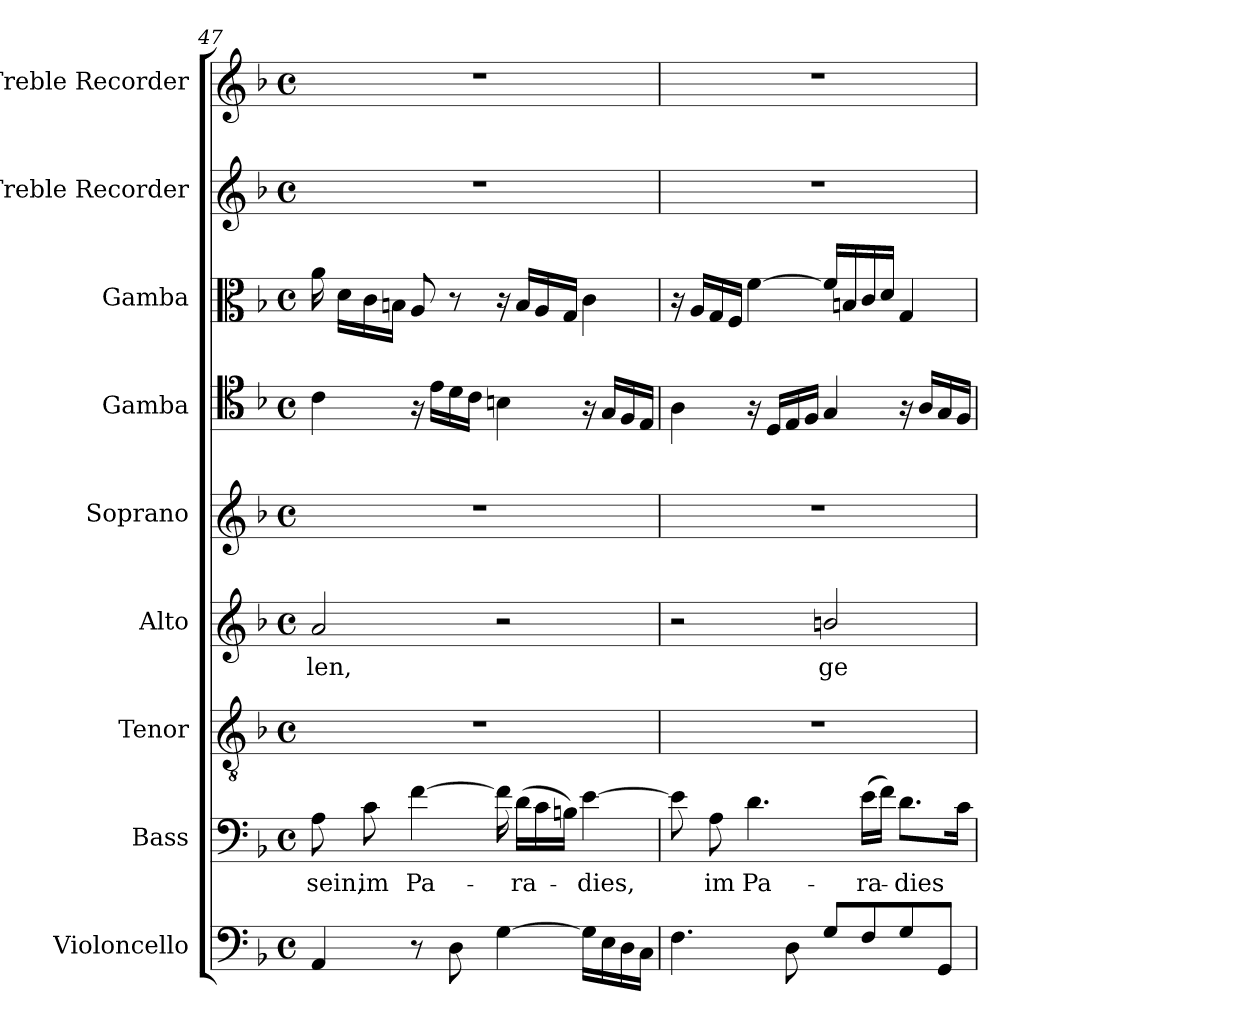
**kern	**kern	**text	**kern	**kern	**text	**kern	**kern	**kern	**kern	**kern
*part9	*part8	*part8	*part7	*part6	*part6	*part5	*part4	*part3	*part2	*part1
*staff9	*staff8	*staff8	*staff7	*staff6	*staff6	*staff5	*staff4	*staff3	*staff2	*staff1
*I"Violoncello	*I"Bass	*	*I"Tenor	*I"Alto	*	*I"Soprano	*I"Gamba	*I"Gamba	*I"Treble Recorder	*I"Treble Recorder
*	*	*	*I'T.	*	*	*I'S.	*	*	*I'Tr. Rec.	*I'Tr. Rec.
*clefF4	*clefF4	*	*clefGv2	*clefG2	*	*clefG2	*clefC4	*clefC3	*clefG2	*clefG2
*	*	*	*ITrd7c12	*	*	*	*	*	*	*
*k[b-]	*k[b-]	*	*k[b-]	*k[b-]	*	*k[b-]	*k[b-]	*k[b-]	*k[b-]	*k[b-]
*F:	*F:	*	*F:	*F:	*	*F:	*F:	*F:	*F:	*F:
*M4/4	*M4/4	*	*M4/4	*M4/4	*	*M4/4	*M4/4	*M4/4	*M4/4	*M4/4
*met(c)	*met(c)	*	*met(c)	*met(c)	*	*met(c)	*met(c)	*met(c)	*met(c)	*met(c)
=47	=47	=47	=47	=47	=47	=47	=47	=47	=47	=47
!	!	!LO:LY:b:color=#000000	!	!	!	!	!	!	!	!
!	!	!	!	!	!LO:LY:b:color=#000000	!	!	!	!	!
4AAi/	8Ai\	sein,	1r	2ai/	-len,	1r	4ci\	16ai\	1r	1r
.	.	.	.	.	.	.	.	16di\LL	.	.
!	!	!LO:LY:b:color=#000000	!	!	!	!	!	!	!	!
.	8ci\	im	.	.	.	.	.	16ci\	.	.
.	.	.	.	.	.	.	.	16Bni\JJ	.	.
!	!	!LO:LY:b:color=#000000	!	!	!	!	!	!	!	!
8r	[4fi\	Pa-	.	.	.	.	16r	8Ai/	.	.
.	.	.	.	.	.	.	16ei\LL	.	.	.
8Di\	.	.	.	.	.	.	16di\	8r	.	.
.	.	.	.	.	.	.	16ci\JJ	.	.	.
[4Gi\	16fi\]	.	.	2r	.	.	4Bni\	16r	.	.
!	!	!LO:LY:b:color=#000000	!	!	!	!	!	!	!	!
.	(16di\LL	-ra-	.	.	.	.	.	16Bi/LL	.	.
.	16ci\	.	.	.	.	.	.	16Ai/	.	.
.	16Bni\JJ)	.	.	.	.	.	.	16Gi/JJ	.	.
!	!	!LO:LY:b:color=#000000	!	!	!	!	!	!	!	!
16Gi\LL]	[4ei\	-dies,	.	.	.	.	16r	4ci\	.	.
16Ei\	.	.	.	.	.	.	16Gi/LL	.	.	.
16Di\	.	.	.	.	.	.	16Fi/	.	.	.
16Ci\JJ	.	.	.	.	.	.	16Ei/JJ	.	.	.
=48	=48	=48	=48	=48	=48	=48	=48	=48	=48	=48
4.Fi\	8ei\]	.	1r	2r	.	1r	4Ai\	16r	1r	1r
.	.	.	.	.	.	.	.	16Ai/LL	.	.
!	!	!LO:LY:b:color=#000000	!	!	!	!	!	!	!	!
.	8Ai\	im	.	.	.	.	.	16Gi/	.	.
.	.	.	.	.	.	.	.	16Fi/JJ	.	.
!	!	!LO:LY:b:color=#000000	!	!	!	!	!	!	!	!
.	4.di\	Pa-	.	.	.	.	16r	[4fi\	.	.
.	.	.	.	.	.	.	16Di/LL	.	.	.
8Di\	.	.	.	.	.	.	16Ei/	.	.	.
.	.	.	.	.	.	.	16Fi/JJ	.	.	.
!	!	!	!	!	!LO:LY:b:color=#000000	!	!	!	!	!
8Gi/L	.	.	.	2bni/	ge-	.	4Gi/	16fi/LL]	.	.
.	.	.	.	.	.	.	.	16Bni/	.	.
!	!	!LO:LY:b:color=#000000	!	!	!	!	!	!	!	!
8Fi/	(16ei\LL	-ra-	.	.	.	.	.	16ci/	.	.
.	16fi\JJ)	.	.	.	.	.	.	16di/JJ	.	.
!	!	!LO:LY:b:color=#000000	!	!	!	!	!	!	!	!
8Gi/	8.di\L	-dies	.	.	.	.	16r	4Gi/	.	.
.	.	.	.	.	.	.	16Ai/LL	.	.	.
8GGi/J	.	.	.	.	.	.	16Gi/	.	.	.
.	16ci\Jk	.	.	.	.	.	16Fi/JJ	.	.	.
=	=	=	=	=	=	=	=	=	=	=
*-	*-	*-	*-	*-	*-	*-	*-	*-	*-	*-
